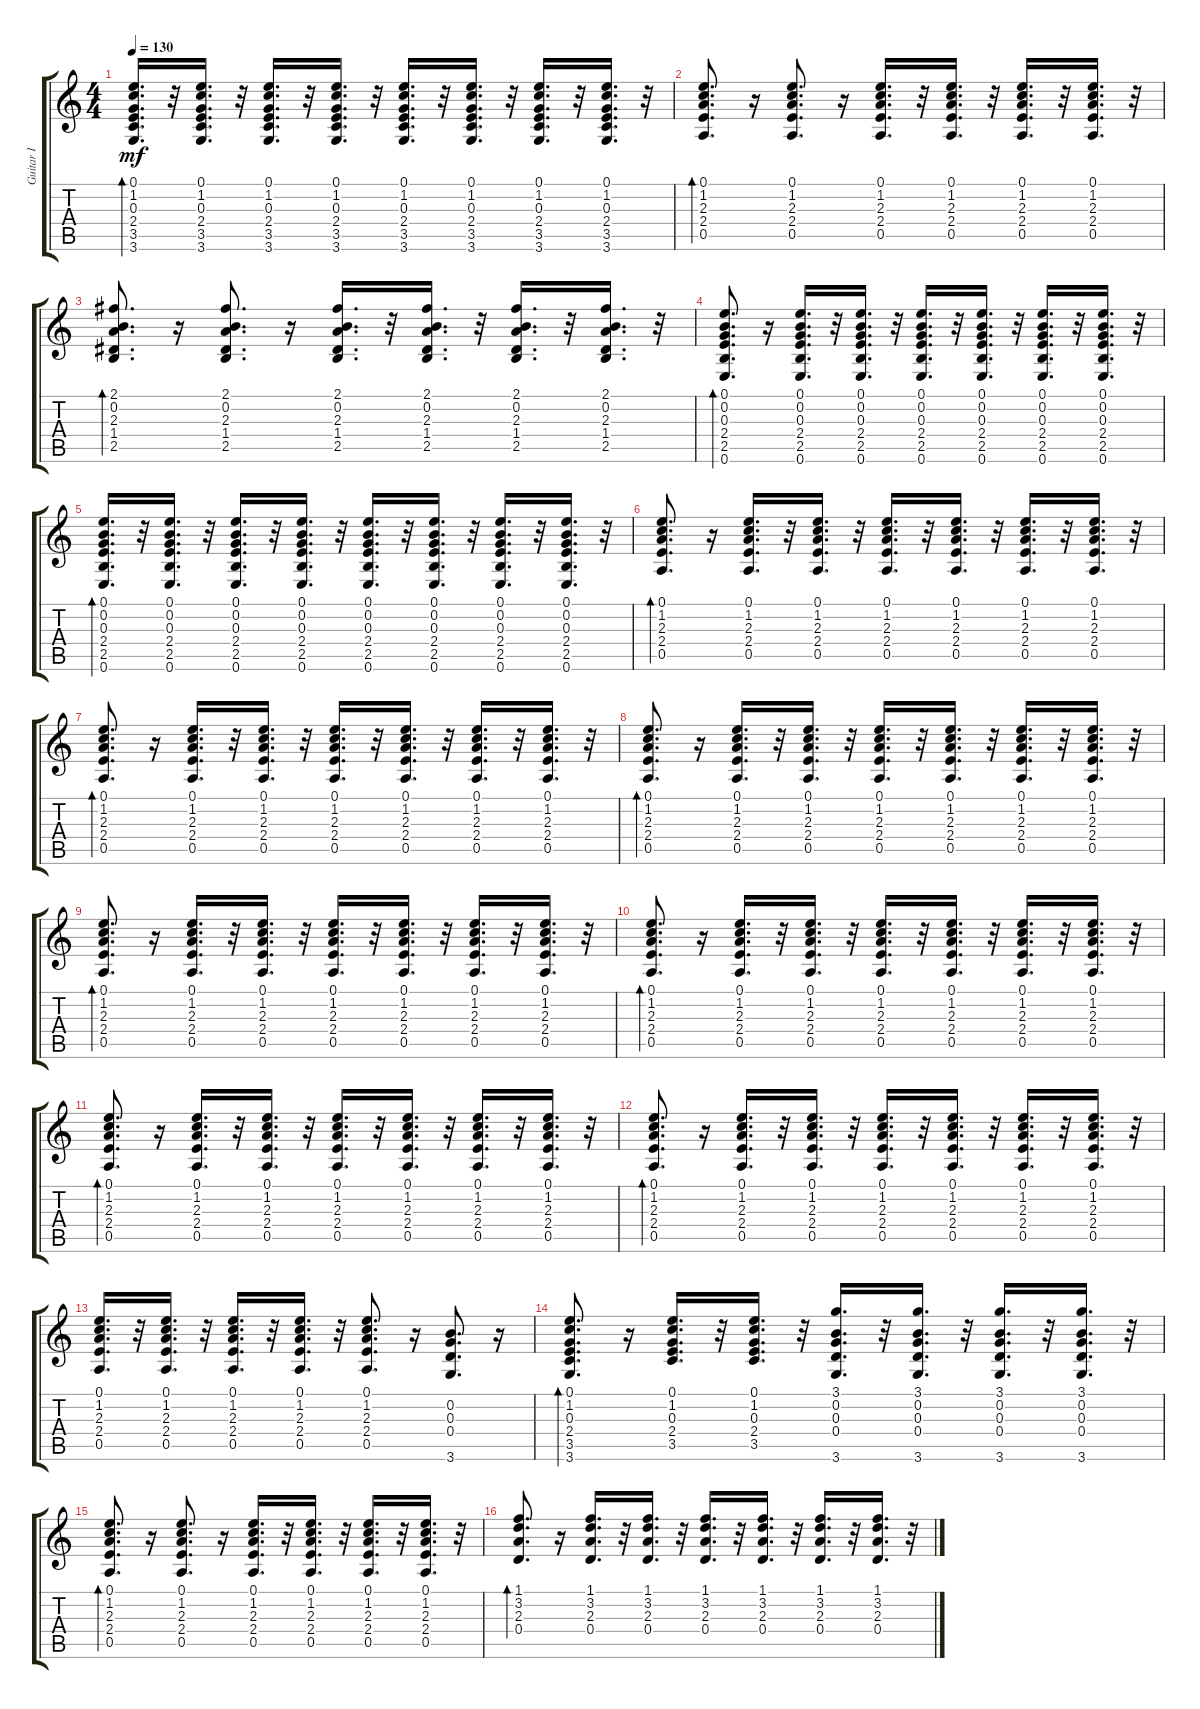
\track ("Guitar I" "Guitar I") {instrument acousticguitarsteel}
\staff {score tabs}
\tuning (E4 B3 G3 D3 A2 E2) {hide}
\ts (4 4)
\tempo 130
\clef g2
\ks c
(0.1 1.2 0.3 2.4 3.5 3.6).16{d bd 60 dy mf} r.32 (0.1 1.2 0.3 2.4 3.5 3.6).16{d} r.32 (0.1 1.2 0.3 2.4 3.5 3.6).16{d} r.32 (0.1 1.2 0.3 2.4 3.5 3.6).16{d} r.32 (0.1 1.2 0.3 2.4 3.5 3.6).16{d} r.32 (0.1 1.2 0.3 2.4 3.5 3.6).16{d} r.32 (0.1 1.2 0.3 2.4 3.5 3.6).16{d} r.32 (0.1 1.2 0.3 2.4 3.5 3.6).16{d} r.32 |
(0.1 1.2 2.3 2.4 0.5).8{d bd 60} r.16 (0.1 1.2 2.3 2.4 0.5).8{d} r.16 (0.1 1.2 2.3 2.4 0.5).16{d} r.32 (0.1 1.2 2.3 2.4 0.5).16{d} r.32 (0.1 1.2 2.3 2.4 0.5).16{d} r.32 (0.1 1.2 2.3 2.4 0.5).16{d} r.32 |
(2.1 0.2 2.3 1.4 2.5).8{d bd 60} r.16 (2.1 0.2 2.3 1.4 2.5).8{d} r.16 (2.1 0.2 2.3 1.4 2.5).16{d} r.32 (2.1 0.2 2.3 1.4 2.5).16{d} r.32 (2.1 0.2 2.3 1.4 2.5).16{d} r.32 (2.1 0.2 2.3 1.4 2.5).16{d} r.32 |
(0.1 0.2 0.3 2.4 2.5 0.6).8{d bd 60} r.16 (0.1 0.2 0.3 2.4 2.5 0.6).16{d} r.32 (0.1 0.2 0.3 2.4 2.5 0.6).16{d} r.32 (0.1 0.2 0.3 2.4 2.5 0.6).16{d} r.32 (0.1 0.2 0.3 2.4 2.5 0.6).16{d} r.32 (0.1 0.2 0.3 2.4 2.5 0.6).16{d} r.32 (0.1 0.2 0.3 2.4 2.5 0.6).16{d} r.32 |
(0.1 0.2 0.3 2.4 2.5 0.6).16{d bd 60} r.32 (0.1 0.2 0.3 2.4 2.5 0.6).16{d} r.32 (0.1 0.2 0.3 2.4 2.5 0.6).16{d} r.32 (0.1 0.2 0.3 2.4 2.5 0.6).16{d} r.32 (0.1 0.2 0.3 2.4 2.5 0.6).16{d} r.32 (0.1 0.2 0.3 2.4 2.5 0.6).16{d} r.32 (0.1 0.2 0.3 2.4 2.5 0.6).16{d} r.32 (0.1 0.2 0.3 2.4 2.5 0.6).16{d} r.32 |
(0.1 1.2 2.3 2.4 0.5).8{d bd 60} r.16 (0.1 1.2 2.3 2.4 0.5).16{d} r.32 (0.1 1.2 2.3 2.4 0.5).16{d} r.32 (0.1 1.2 2.3 2.4 0.5).16{d} r.32 (0.1 1.2 2.3 2.4 0.5).16{d} r.32 (0.1 1.2 2.3 2.4 0.5).16{d} r.32 (0.1 1.2 2.3 2.4 0.5).16{d} r.32 |
(0.1 1.2 2.3 2.4 0.5).8{d bd 60} r.16 (0.1 1.2 2.3 2.4 0.5).16{d} r.32 (0.1 1.2 2.3 2.4 0.5).16{d} r.32 (0.1 1.2 2.3 2.4 0.5).16{d} r.32 (0.1 1.2 2.3 2.4 0.5).16{d} r.32 (0.1 1.2 2.3 2.4 0.5).16{d} r.32 (0.1 1.2 2.3 2.4 0.5).16{d} r.32 |
(0.1 1.2 2.3 2.4 0.5).8{d bd 60} r.16 (0.1 1.2 2.3 2.4 0.5).16{d} r.32 (0.1 1.2 2.3 2.4 0.5).16{d} r.32 (0.1 1.2 2.3 2.4 0.5).16{d} r.32 (0.1 1.2 2.3 2.4 0.5).16{d} r.32 (0.1 1.2 2.3 2.4 0.5).16{d} r.32 (0.1 1.2 2.3 2.4 0.5).16{d} r.32 |
(0.1 1.2 2.3 2.4 0.5).8{d bd 60} r.16 (0.1 1.2 2.3 2.4 0.5).16{d} r.32 (0.1 1.2 2.3 2.4 0.5).16{d} r.32 (0.1 1.2 2.3 2.4 0.5).16{d} r.32 (0.1 1.2 2.3 2.4 0.5).16{d} r.32 (0.1 1.2 2.3 2.4 0.5).16{d} r.32 (0.1 1.2 2.3 2.4 0.5).16{d} r.32 |
(0.1 1.2 2.3 2.4 0.5).8{d bd 60} r.16 (0.1 1.2 2.3 2.4 0.5).16{d} r.32 (0.1 1.2 2.3 2.4 0.5).16{d} r.32 (0.1 1.2 2.3 2.4 0.5).16{d} r.32 (0.1 1.2 2.3 2.4 0.5).16{d} r.32 (0.1 1.2 2.3 2.4 0.5).16{d} r.32 (0.1 1.2 2.3 2.4 0.5).16{d} r.32 |
(0.1 1.2 2.3 2.4 0.5).8{d bd 60} r.16 (0.1 1.2 2.3 2.4 0.5).16{d} r.32 (0.1 1.2 2.3 2.4 0.5).16{d} r.32 (0.1 1.2 2.3 2.4 0.5).16{d} r.32 (0.1 1.2 2.3 2.4 0.5).16{d} r.32 (0.1 1.2 2.3 2.4 0.5).16{d} r.32 (0.1 1.2 2.3 2.4 0.5).16{d} r.32 |
(0.1 1.2 2.3 2.4 0.5).8{d bd 60} r.16 (0.1 1.2 2.3 2.4 0.5).16{d} r.32 (0.1 1.2 2.3 2.4 0.5).16{d} r.32 (0.1 1.2 2.3 2.4 0.5).16{d} r.32 (0.1 1.2 2.3 2.4 0.5).16{d} r.32 (0.1 1.2 2.3 2.4 0.5).16{d} r.32 (0.1 1.2 2.3 2.4 0.5).16{d} r.32 |
(0.1 1.2 2.3 2.4 0.5).16{d} r.32 (0.1 1.2 2.3 2.4 0.5).16{d} r.32 (0.1 1.2 2.3 2.4 0.5).16{d} r.32 (0.1 1.2 2.3 2.4 0.5).16{d} r.32 (0.1 1.2 2.3 2.4 0.5).8{d} r.16 (0.2 0.3 0.4 3.6).8{d} r.16 |
(0.1 1.2 0.3 2.4 3.5 3.6).8{d bd 60} r.16 (0.1 1.2 0.3 2.4 3.5).16{d} r.32 (0.1 1.2 0.3 2.4 3.5).16{d} r.32 (3.1 0.2 0.3 0.4 3.6).16{d} r.32 (3.1 0.2 0.3 0.4 3.6).16{d} r.32 (3.1 0.2 0.3 0.4 3.6).16{d} r.32 (3.1 0.2 0.3 0.4 3.6).16{d} r.32 |
(0.1 1.2 2.3 2.4 0.5).8{d bd 60} r.16 (0.1 1.2 2.3 2.4 0.5).8{d} r.16 (0.1 1.2 2.3 2.4 0.5).16{d} r.32 (0.1 1.2 2.3 2.4 0.5).16{d} r.32 (0.1 1.2 2.3 2.4 0.5).16{d} r.32 (0.1 1.2 2.3 2.4 0.5).16{d} r.32 |
(1.1 3.2 2.3 0.4).8{d bd 60} r.16 (1.1 3.2 2.3 0.4).16{d} r.32 (1.1 3.2 2.3 0.4).16{d} r.32 (1.1 3.2 2.3 0.4).16{d} r.32 (1.1 3.2 2.3 0.4).16{d} r.32 (1.1 3.2 2.3 0.4).16{d} r.32 (1.1 3.2 2.3 0.4).16{d} r.32
